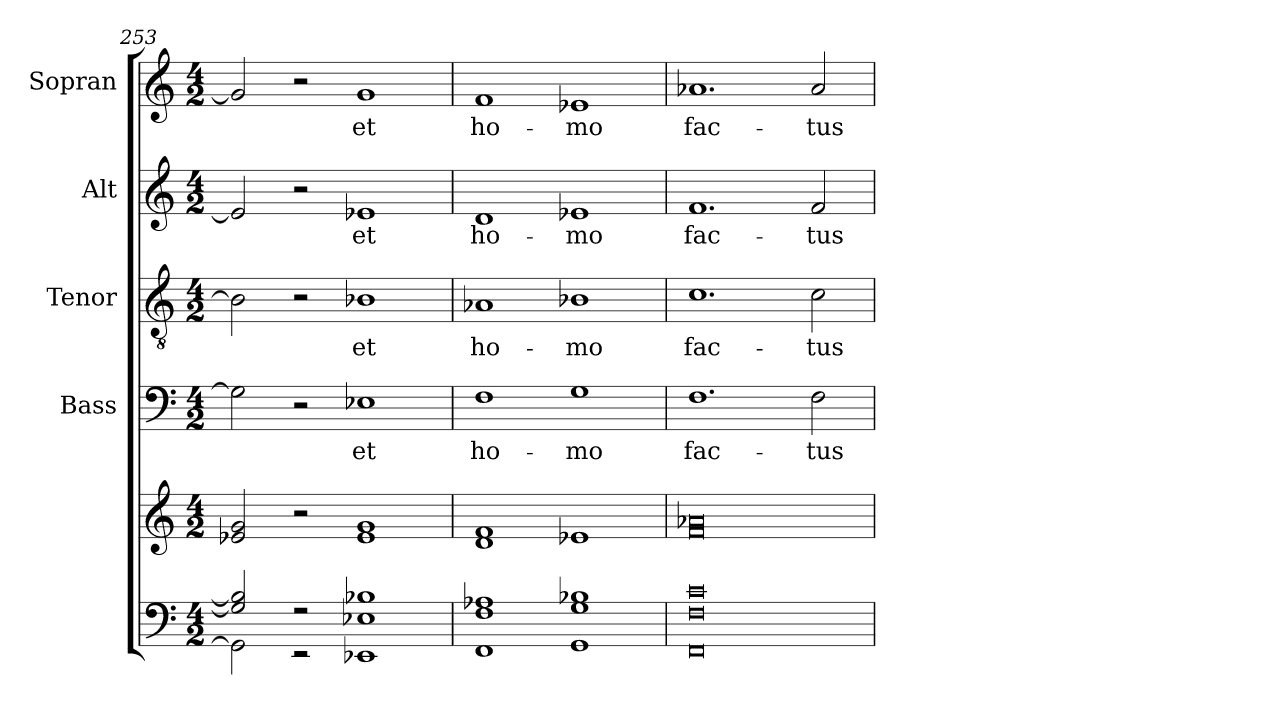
**kern	**kern	**kern	**text	**kern	**text	**kern	**text	**kern	**text
*part5	*part5	*part4	*part4	*part3	*part3	*part2	*part2	*part1	*part1
*staff6	*staff5	*staff4	*staff4	*staff3	*staff3	*staff2	*staff2	*staff1	*staff1
*	*	*I"Bass	*	*I"Tenor	*	*I"Alt	*	*I"Sopran	*
*	*	*I'B.	*	*I'T.	*	*I'A.	*	*I'S.	*
*clefF4	*clefG2	*clefF4	*	*clefGv2	*	*clefG2	*	*clefG2	*
*k[]	*k[]	*k[]	*	*k[]	*	*k[]	*	*k[]	*
*C:	*C:	*C:	*	*C:	*	*C:	*	*C:	*
*M4/2	*M4/2	*M4/2	*	*M4/2	*	*M4/2	*	*M4/2	*
=253	=253	=253	=253	=253	=253	=253	=253	=253	=253
*^	*	*	*	*	*	*	*	*	*
2G/] 2B-/]	2GG\]	2e-X/ 2g/	2G\]	.	2B-\]	.	2e-/]	.	2g/]	.
2r	2r	2r	2r	.	2r	.	2r	.	2r	.
!	!	!	!	!LO:LY:b	!	!LO:LY:b	!	!LO:LY:b	!	!LO:LY:b
1E-X 1B-X	1EE-X	1e- 1g	1E-X	et	1B-X	et	1e-X	et	1g	et
=254	=254	=254	=254	=254	=254	=254	=254	=254	=254	=254
!	!	!	!	!LO:LY:b	!	!LO:LY:b	!	!LO:LY:b	!	!LO:LY:b
1F 1A-X	1FF	1d 1f	1F	ho-	1A-X	ho-	1d	ho-	1f	ho-
!	!	!	!	!LO:LY:b	!	!LO:LY:b	!	!LO:LY:b	!	!LO:LY:b
1G 1B-X	1GG	1e-X	1G	-mo	1B-X	-mo	1e-X	-mo	1e-X	-mo
=255	=255	=255	=255	=255	=255	=255	=255	=255	=255	=255
!	!	!	!	!LO:LY:b	!	!LO:LY:b	!	!LO:LY:b	!	!LO:LY:b
0F 0c	0FF	0f 0a-X	1.F	fac-	1.c	fac-	1.f	fac-	1.a-X	fac-
!	!	!	!	!LO:LY:b	!	!LO:LY:b	!	!LO:LY:b	!	!LO:LY:b
.	.	.	2F\	-tus	2c\	-tus	2f/	-tus	2a-/	-tus
*v	*v	*	*	*	*	*	*	*	*	*
=	=	=	=	=	=	=	=	=	=
*-	*-	*-	*-	*-	*-	*-	*-	*-	*-
